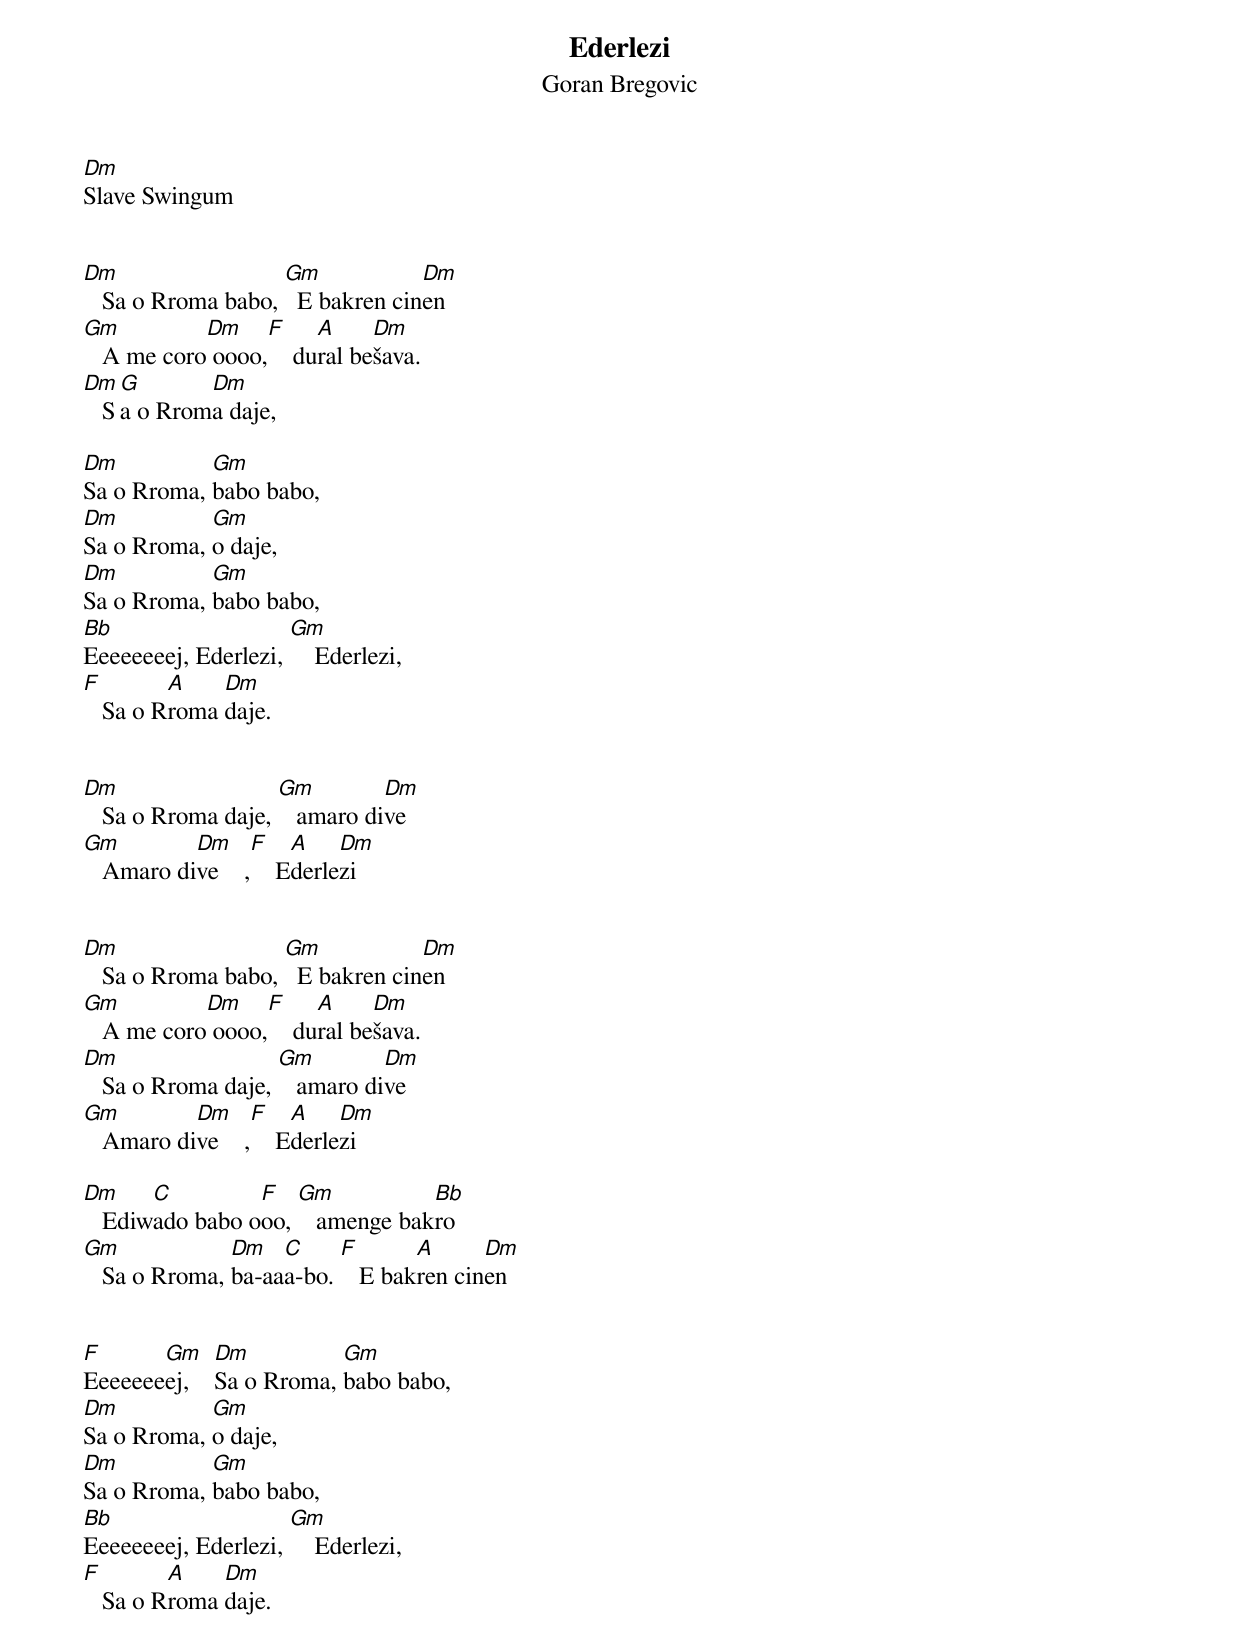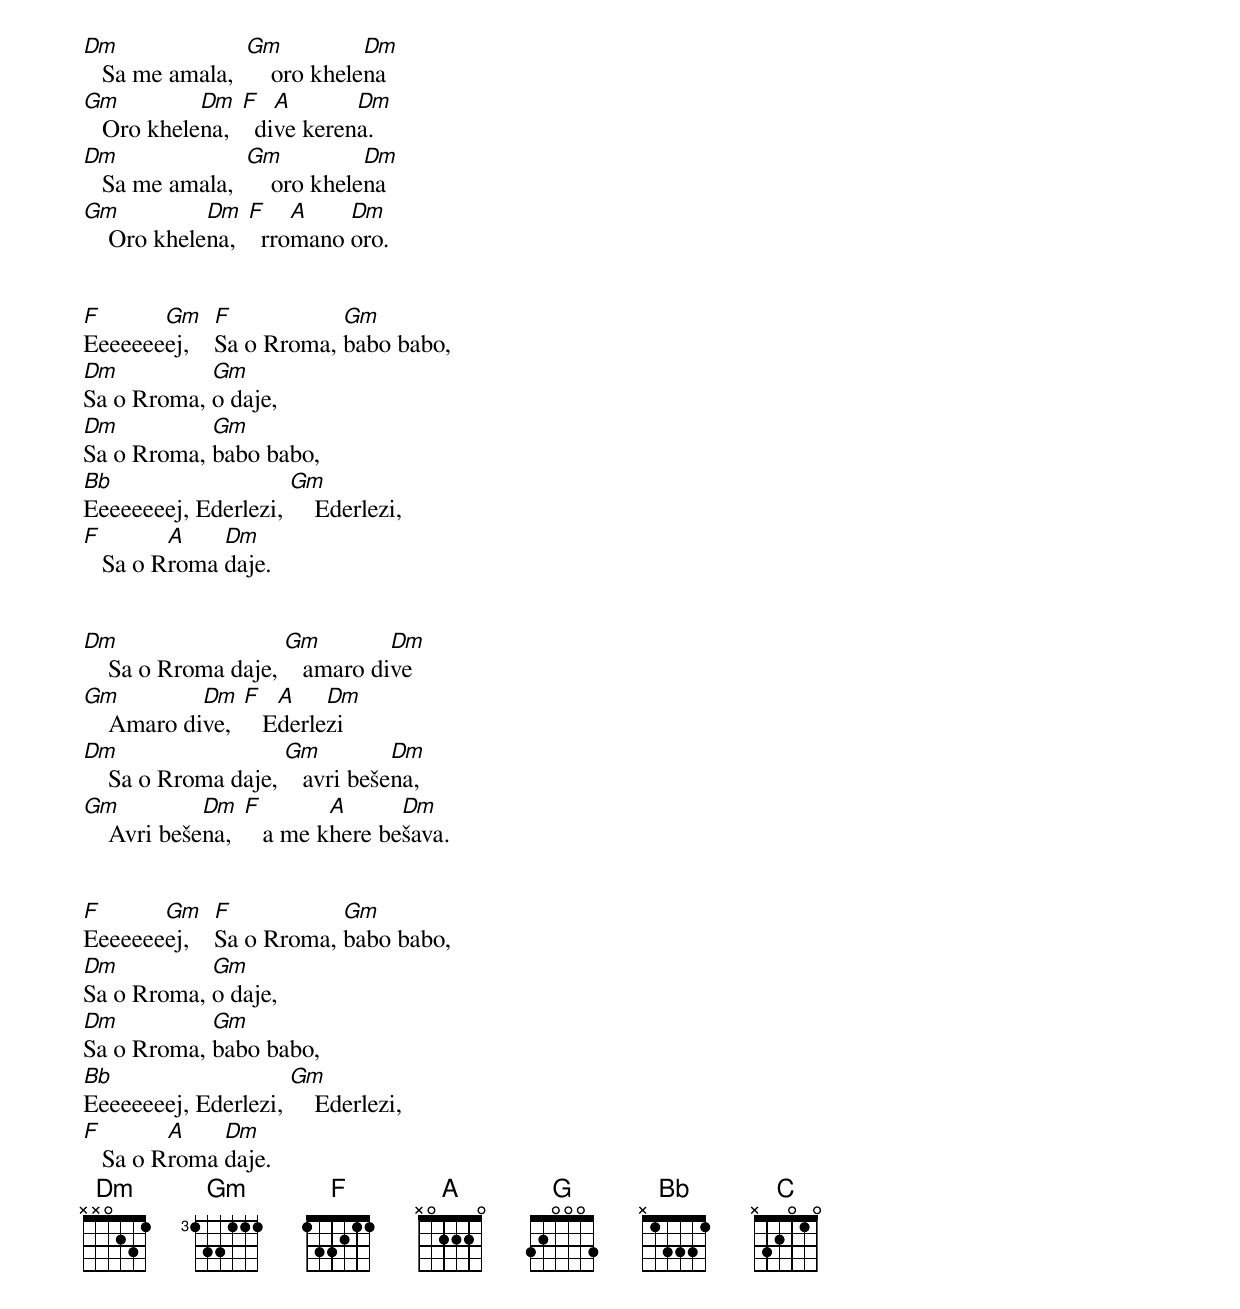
Ederlezi
Goran Bregovic
Dm
Slave Swingum


Dm                  Gm            Dm
   Sa o Rroma babo,   E bakren cinen
Gm          Dm    F     A     Dm
   A me coro oooo,    dural bešava.
Dm  G       Dm
   Sa o Rroma daje,

Dm          Gm
Sa o Rroma, babo babo,
Dm          Gm
Sa o Rroma, o daje,
Dm          Gm
Sa o Rroma, babo babo,
Bb                   Gm
Eeeeeeeej, Ederlezi,     Ederlezi,
F        A    Dm
   Sa o Rroma daje.


Dm                  Gm         Dm
   Sa o Rroma daje,    amaro dive
Gm         Dm     F    A    Dm
   Amaro dive    ,    Ederlezi


Dm                  Gm            Dm
   Sa o Rroma babo,   E bakren cinen
Gm          Dm    F     A     Dm
   A me coro oooo,    dural bešava.
Dm                  Gm         Dm
   Sa o Rroma daje,    amaro dive
Gm         Dm     F    A    Dm
   Amaro dive    ,    Ederlezi

Dm     C         F   Gm           Bb
   Ediwado babo ooo,    amenge bakro
Gm             Dm   C     F       A      Dm
   Sa o Rroma, ba-aaa-bo.    E bakren cinen


F      Gm     Dm          Gm
Eeeeeeeej,    Sa o Rroma, babo babo,
Dm          Gm
Sa o Rroma, o daje,
Dm          Gm
Sa o Rroma, babo babo,
Bb                   Gm
Eeeeeeeej, Ederlezi,     Ederlezi,
F        A    Dm
   Sa o Rroma daje.


Dm               Gm           Dm
   Sa me amala,      oro khelena
Gm          Dm   F   A       Dm
   Oro khelena,    dive kerena.
Dm               Gm           Dm
   Sa me amala,      oro khelena
Gm           Dm   F    A    Dm
    Oro khelena,    rromano oro.


F      Gm     F           Gm
Eeeeeeeej,    Sa o Rroma, babo babo,
Dm          Gm
Sa o Rroma, o daje,
Dm          Gm
Sa o Rroma, babo babo,
Bb                   Gm
Eeeeeeeej, Ederlezi,     Ederlezi,
F        A    Dm
   Sa o Rroma daje.


Dm                   Gm         Dm
    Sa o Rroma daje,    amaro dive
Gm          Dm   F   A    Dm
    Amaro dive,     Ederlezi
Dm                   Gm          Dm
    Sa o Rroma daje,    avri bešena,
Gm           Dm   F        A      Dm
    Avri bešena,     a me khere bešava.


F      Gm     F           Gm
Eeeeeeeej,    Sa o Rroma, babo babo,
Dm          Gm
Sa o Rroma, o daje,
Dm          Gm
Sa o Rroma, babo babo,
Bb                   Gm
Eeeeeeeej, Ederlezi,     Ederlezi,
F        A    Dm
   Sa o Rroma daje.
